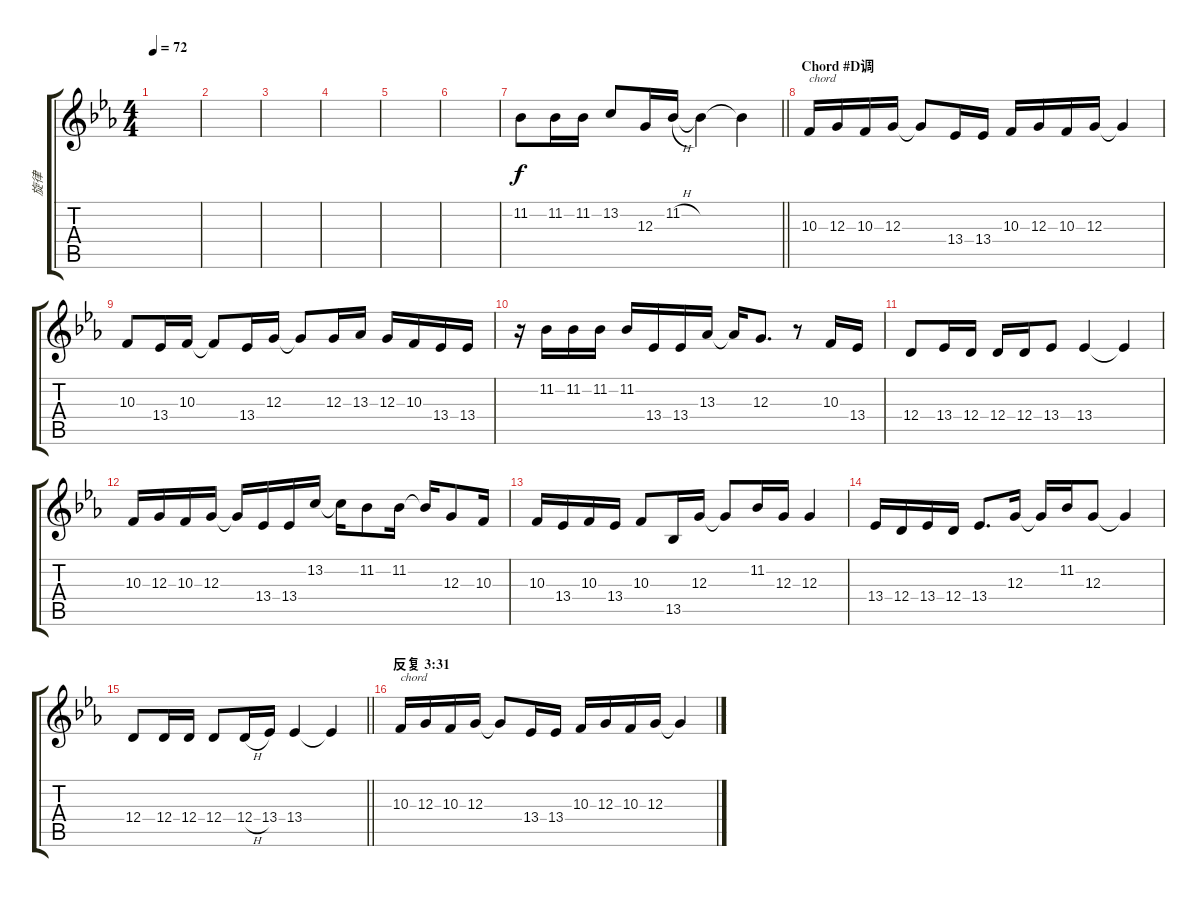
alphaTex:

\track ("旋律" "旋律") {instrument voiceoohs}
\staff {score tabs}
\tuning (E4 B3 G3 D3 A2 E2) {hide}
\ts (4 4)
\tempo 72
\clef g2
\ks eb
|
|
|
|
|
|
\barLineRight lightlight
11.2.8 11.2.16 11.2.16 13.2.8 12.3.16 11.2{h}.16 11.2{t}.4 11.2{t}.4 |
\section ("" "Chord #D调")
10.3.16{txt "chord"} 12.3.16 10.3.16 12.3.16 12.3{t}.8 13.4.16 13.4.16 10.3.16 12.3.16 10.3.16 12.3.16 12.3{t}.4 |
10.3.8 13.4.16 10.3.16 10.3{t}.8 13.4.16 12.3.16 12.3{t}.8 12.3.16 13.3.16 12.3.16 10.3.16 13.4.16 13.4.16 |
r.16 11.2.16 11.2.16 11.2.16 11.2.16 13.4.16 13.4.16 13.3.16 13.3{t}.16 12.3.8{d} r.8 10.3.16 13.4.16 |
12.4.8 13.4.16 12.4.16 12.4.16 12.4.16 13.4.8 13.4.4 13.4{t}.4 |
10.3.16 12.3.16 10.3.16 12.3.16 12.3{t}.16 13.4.16 13.4.16 13.2.16 13.2{t}.16 11.2.8 11.2.16 11.2{t}.16 12.3.8 10.3.16 |
10.3.16 13.4.16 10.3.16 13.4.16 10.3.8 13.5.16 12.3.16 12.3{t}.8 11.2.16 12.3.16 12.3.4 |
13.4.16 12.4.16 13.4.16 12.4.16 13.4.8{d} 12.3.16 12.3{t}.16 11.2.16 12.3.8 12.3{t}.4 |
\barLineRight lightlight
12.4.8 12.4.16 12.4.16 12.4.8 12.4{h}.16 13.4.16 13.4.4 13.4{t}.4 |
\section ("" "反复 3:31")
10.3.16{txt "chord"} 12.3.16 10.3.16 12.3.16 12.3{t}.8 13.4.16 13.4.16 10.3.16 12.3.16 10.3.16 12.3.16 12.3{t}.4
